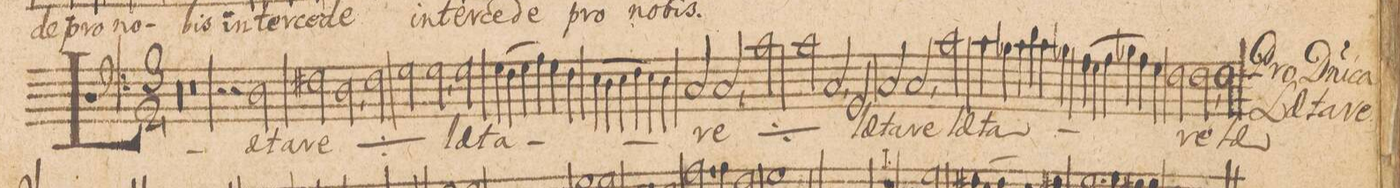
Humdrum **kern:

**kern	**text
*I"[BASSVS.]	*
*clefF4	*
*k[]	*
*M3/2	*
1.r	.
=2-	=2-
1.r	.
=3-	=3-
1.r	.
=4-	=4-
1.r	.
=5-	=5-
1.r	.
=6-	=6-
1.r	.
=7-	=7-
2r	.
2r	.
*2\right	*
2D\	Lae-
=8-	=8-
2F#X\	-ta-
2D,<\	-re
*	*ij
2F#\	Lae-
=9-	=9-
2G\	-ta-
2G,<\	-re
*	*Xij
2G\	lae-
=10-	=10-
(4G\	-ta-
4Fny\	.
4G\	.
4A\)	.
4G\	.
4F\	.
=11-	=11-
(4E\	.
4D\	.
4E\	.
4F\	.
4E\)	.
4D\	.
=12-	=12-
2C/	.
2C,</	-re
*	*ij
2c\	lae-
=13-	=13-
2c\	-ta-
2C,</	-re
*	*Xij
2GG/	lae-
=14-	=14-
2C/	-ta-
2C,</	-re
2c\	lae-
=15-	=15-
4c\	-ta-
4B-X\	.
4c\	.
4d\	.
4c\	.
4B-X\	.
=16-	=16-
(4A\	.
4G\	.
4A\	.
4B-X\	.
4A\)	.
4G\	.
=17-	=17-
2F\	.
2F,<\	-re
2F\	lae-
=18-	=18-
*-	*-
